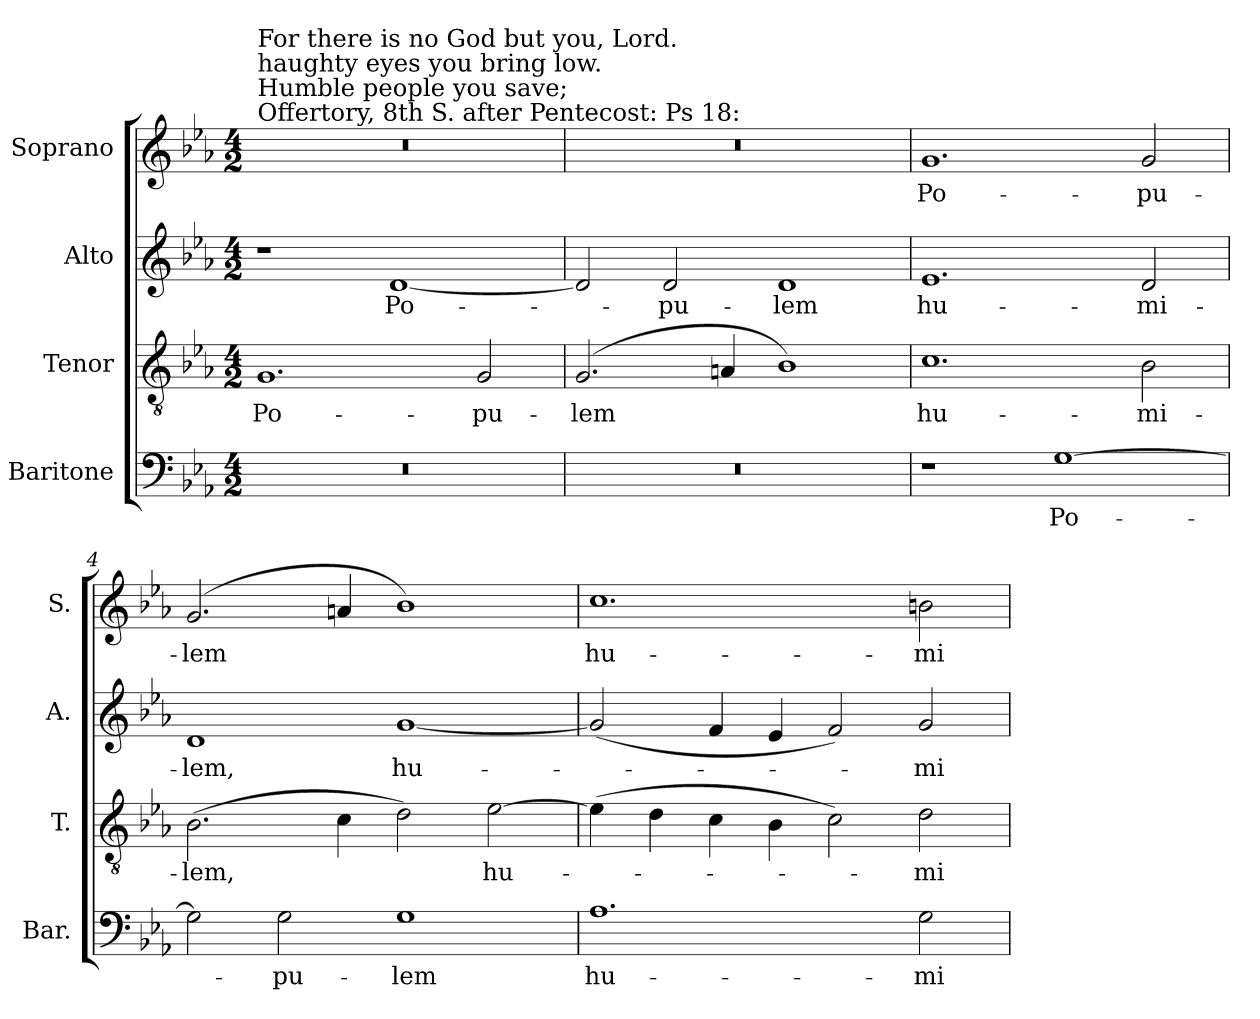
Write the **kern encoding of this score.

**kern	**text	**kern	**text	**kern	**text	**kern	**text
*part4	*part4	*part3	*part3	*part2	*part2	*part1	*part1
*staff4	*staff4	*staff3	*staff3	*staff2	*staff2	*staff1	*staff1
*I"Baritone	*	*I"Tenor	*	*I"Alto	*	*I"Soprano	*
*I'Bar.	*	*I'T.	*	*I'A.	*	*I'S.	*
!!LO:PB:g=z
*clefF4	*	*clefGv2	*	*clefG2	*	*clefG2	*
*	*	*ITrd7c12	*	*	*	*	*
*k[b-e-a-]	*	*k[b-e-a-]	*	*k[b-e-a-]	*	*k[b-e-a-]	*
*E-:	*	*E-:	*	*E-:	*	*E-:	*
*M4/2	*	*M4/2	*	*M4/2	*	*M4/2	*
*MM160	*	*MM160	*	*MM160	*	*MM160	*
=1	=1	=1	=1	=1	=1	=1	=1
!LO:N:vis=1	!	!	!	!	!	!	!
!	!	!	!	!	!	!LO:TX:a:t=Offertory, 8th S. after Pentecost&colon; Ps 18&colon;	!
!	!	!	!	!	!	!LO:TX:t=Humble people you save;	!
!	!	!	!	!	!	!LO:TX:t=haughty eyes you bring low.	!
!	!	!	!	!	!	!LO:TX:t=For there is no God but you, Lord.	!
!	!	!	!LO:LY:b:color=#000000	!	!	!LO:N:vis=1	!
0r	.	1.GGi	Po-	1r	.	0r	.
!	!	!	!	!	!LO:LY:b:color=#000000	!	!
.	.	.	.	[1di	Po-	.	.
!	!	!	!LO:LY:b:color=#000000	!	!	!	!
.	.	2GGi/	-pu-	.	.	.	.
=2	=2	=2	=2	=2	=2	=2	=2
!LO:N:vis=1	!	!	!	!	!	!	!
!	!	!	!LO:LY:b:color=#000000	!	!	!LO:N:vis=1	!
0r	.	(2.GGi/	-lem	2di/]	.	0r	.
!	!	!	!	!	!LO:LY:b:color=#000000	!	!
.	.	.	.	2di/	-pu-	.	.
.	.	4AAni/	.	.	.	.	.
!	!	!	!	!	!LO:LY:b:color=#000000	!	!
.	.	1BB-i)	.	1di	-lem	.	.
=3	=3	=3	=3	=3	=3	=3	=3
!	!	!	!LO:LY:b:color=#000000	!	!	!	!
!	!	!	!	!	!LO:LY:b:color=#000000	!	!
!	!	!	!	!	!	!	!LO:LY:b:color=#000000
1r	.	1.Ci	hu-	1.e-i	hu-	1.gi	Po-
!	!LO:LY:b:color=#000000	!	!	!	!	!	!
[1Gi	Po-	.	.	.	.	.	.
!	!	!	!LO:LY:b:color=#000000	!	!	!	!
!	!	!	!	!	!LO:LY:b:color=#000000	!	!
!	!	!	!	!	!	!	!LO:LY:b:color=#000000
.	.	2BB-i\	-mi-	2di/	-mi-	2gi/	-pu-
=4	=4	=4	=4	=4	=4	=4	=4
!	!	!	!LO:LY:b:color=#000000	!	!	!	!
!	!	!	!	!	!LO:LY:b:color=#000000	!	!
!	!	!	!	!	!	!	!LO:LY:b:color=#000000
2Gi\]	.	(2.BB-i\	-lem,	1di	-lem,	(2.gi/	-lem
!	!LO:LY:b:color=#000000	!	!	!	!	!	!
2Gi\	-pu-	.	.	.	.	.	.
.	.	4Ci\	.	.	.	4ani/	.
!	!LO:LY:b:color=#000000	!	!	!	!	!	!
!	!	!	!	!	!LO:LY:b:color=#000000	!	!
1Gi	-lem	2Di\)	.	[1gi	hu-	1b-i)	.
!	!	!	!LO:LY:b:color=#000000	!	!	!	!
.	.	[2E-i\	hu-	.	.	.	.
=5	=5	=5	=5	=5	=5	=5	=5
!	!LO:LY:b:color=#000000	!	!	!	!	!	!
!	!	!	!	!	!	!	!LO:LY:b:color=#000000
1.A-i	hu-	(4E-i\]	.	(2gi/]	.	1.cci	hu-
.	.	4Di\	.	.	.	.	.
.	.	4Ci\	.	4fi/	.	.	.
.	.	4BB-i\	.	4e-i/	.	.	.
.	.	2Ci\)	.	2fi/)	.	.	.
!	!LO:LY:b:color=#000000	!	!	!	!	!	!
!	!	!	!LO:LY:b:color=#000000	!	!	!	!
!	!	!	!	!	!LO:LY:b:color=#000000	!	!
!	!	!	!	!	!	!	!LO:LY:b:color=#000000
2Gi\	-mi-	2Di\	-mi-	2gi/	-mi-	2bni\	-mi-
=	=	=	=	=	=	=	=
*-	*-	*-	*-	*-	*-	*-	*-
